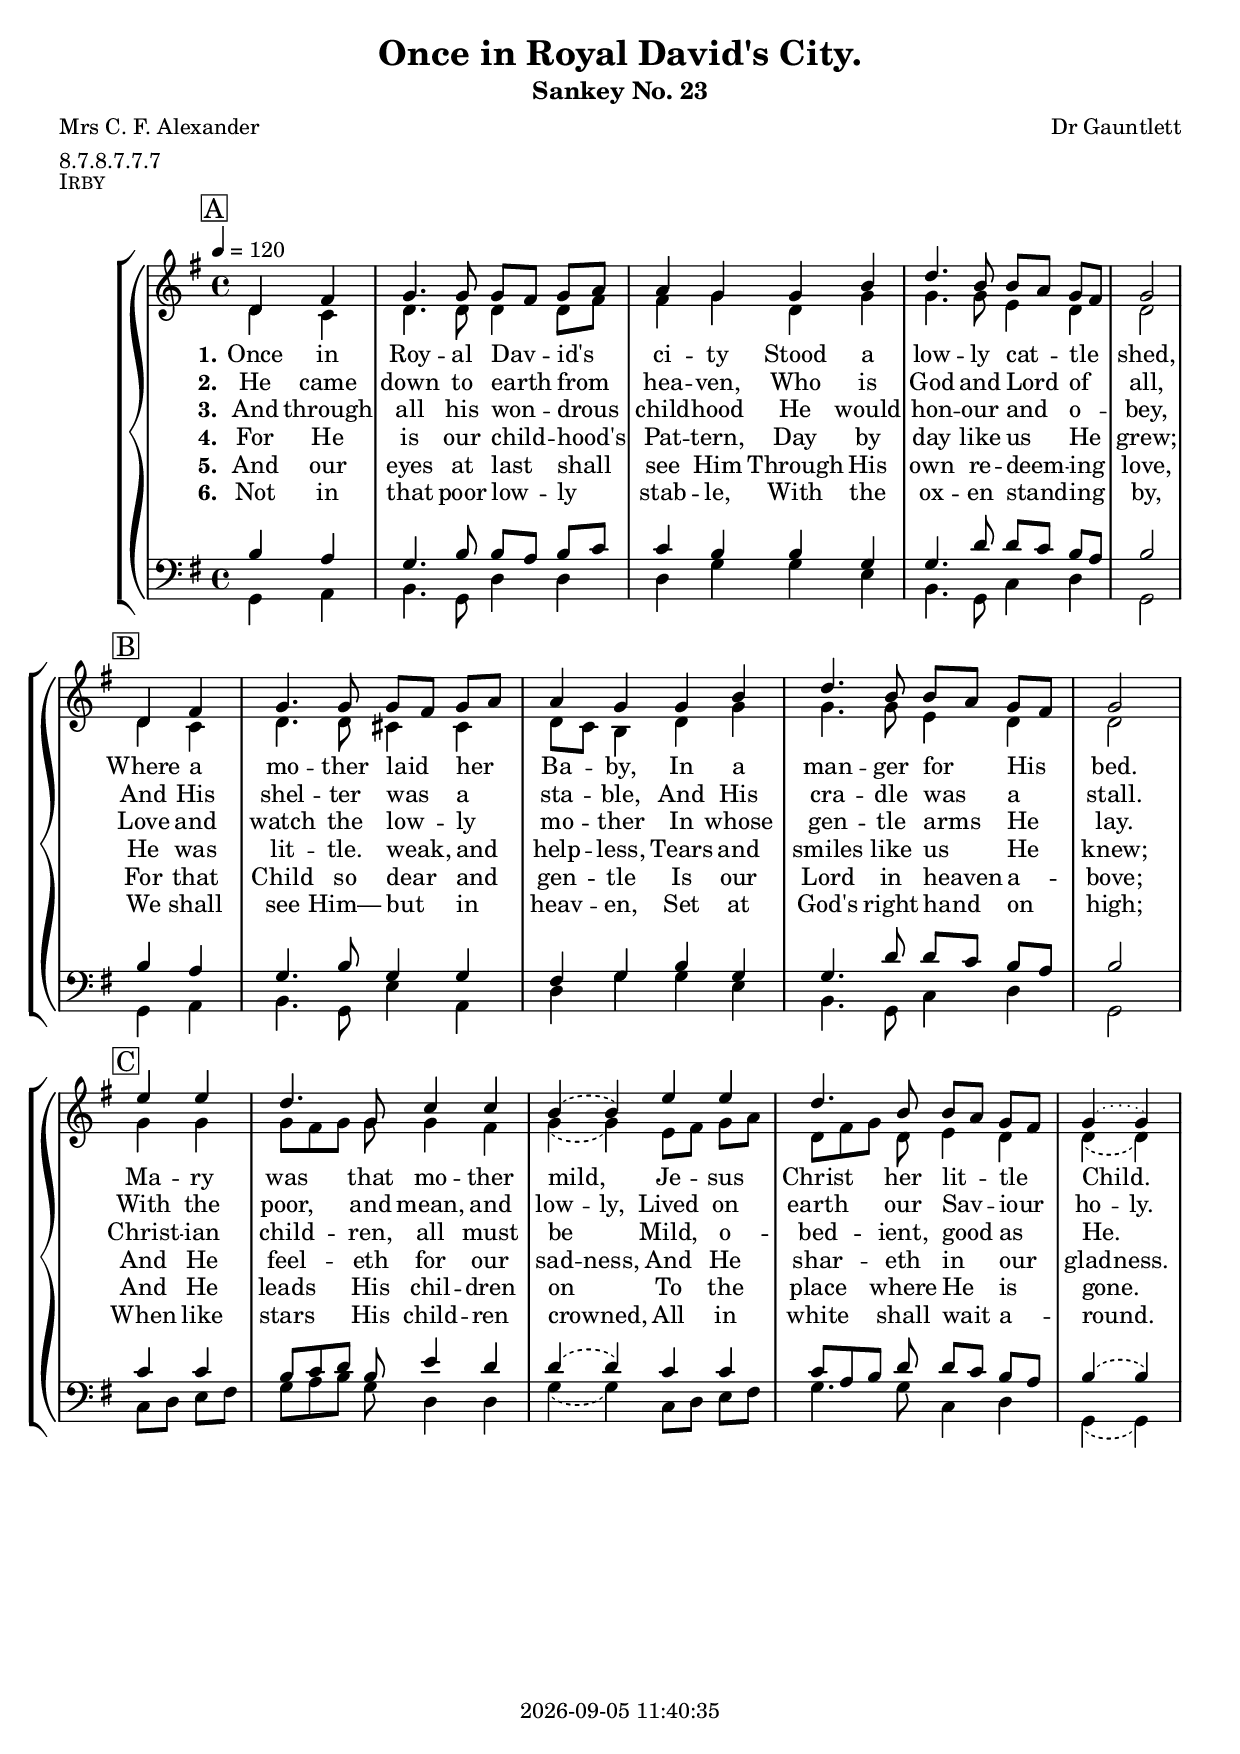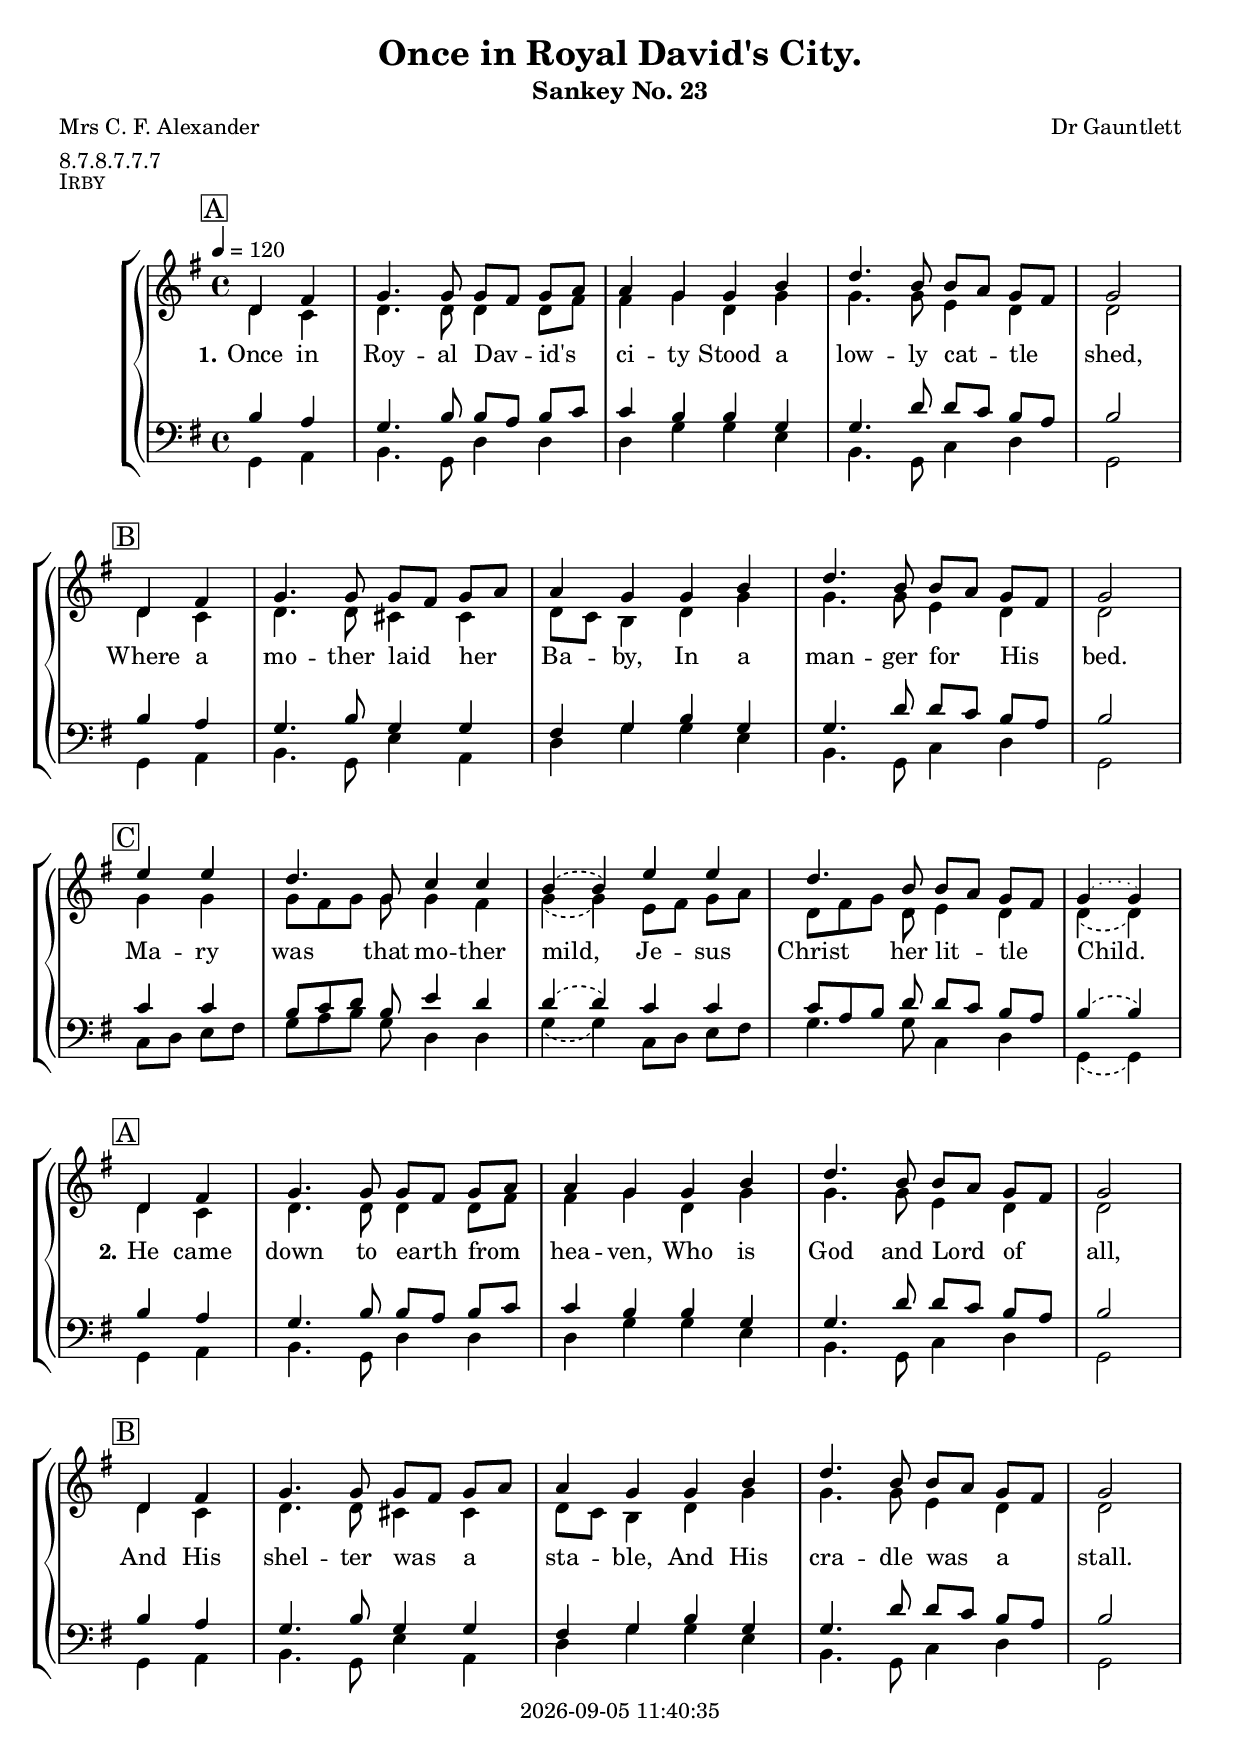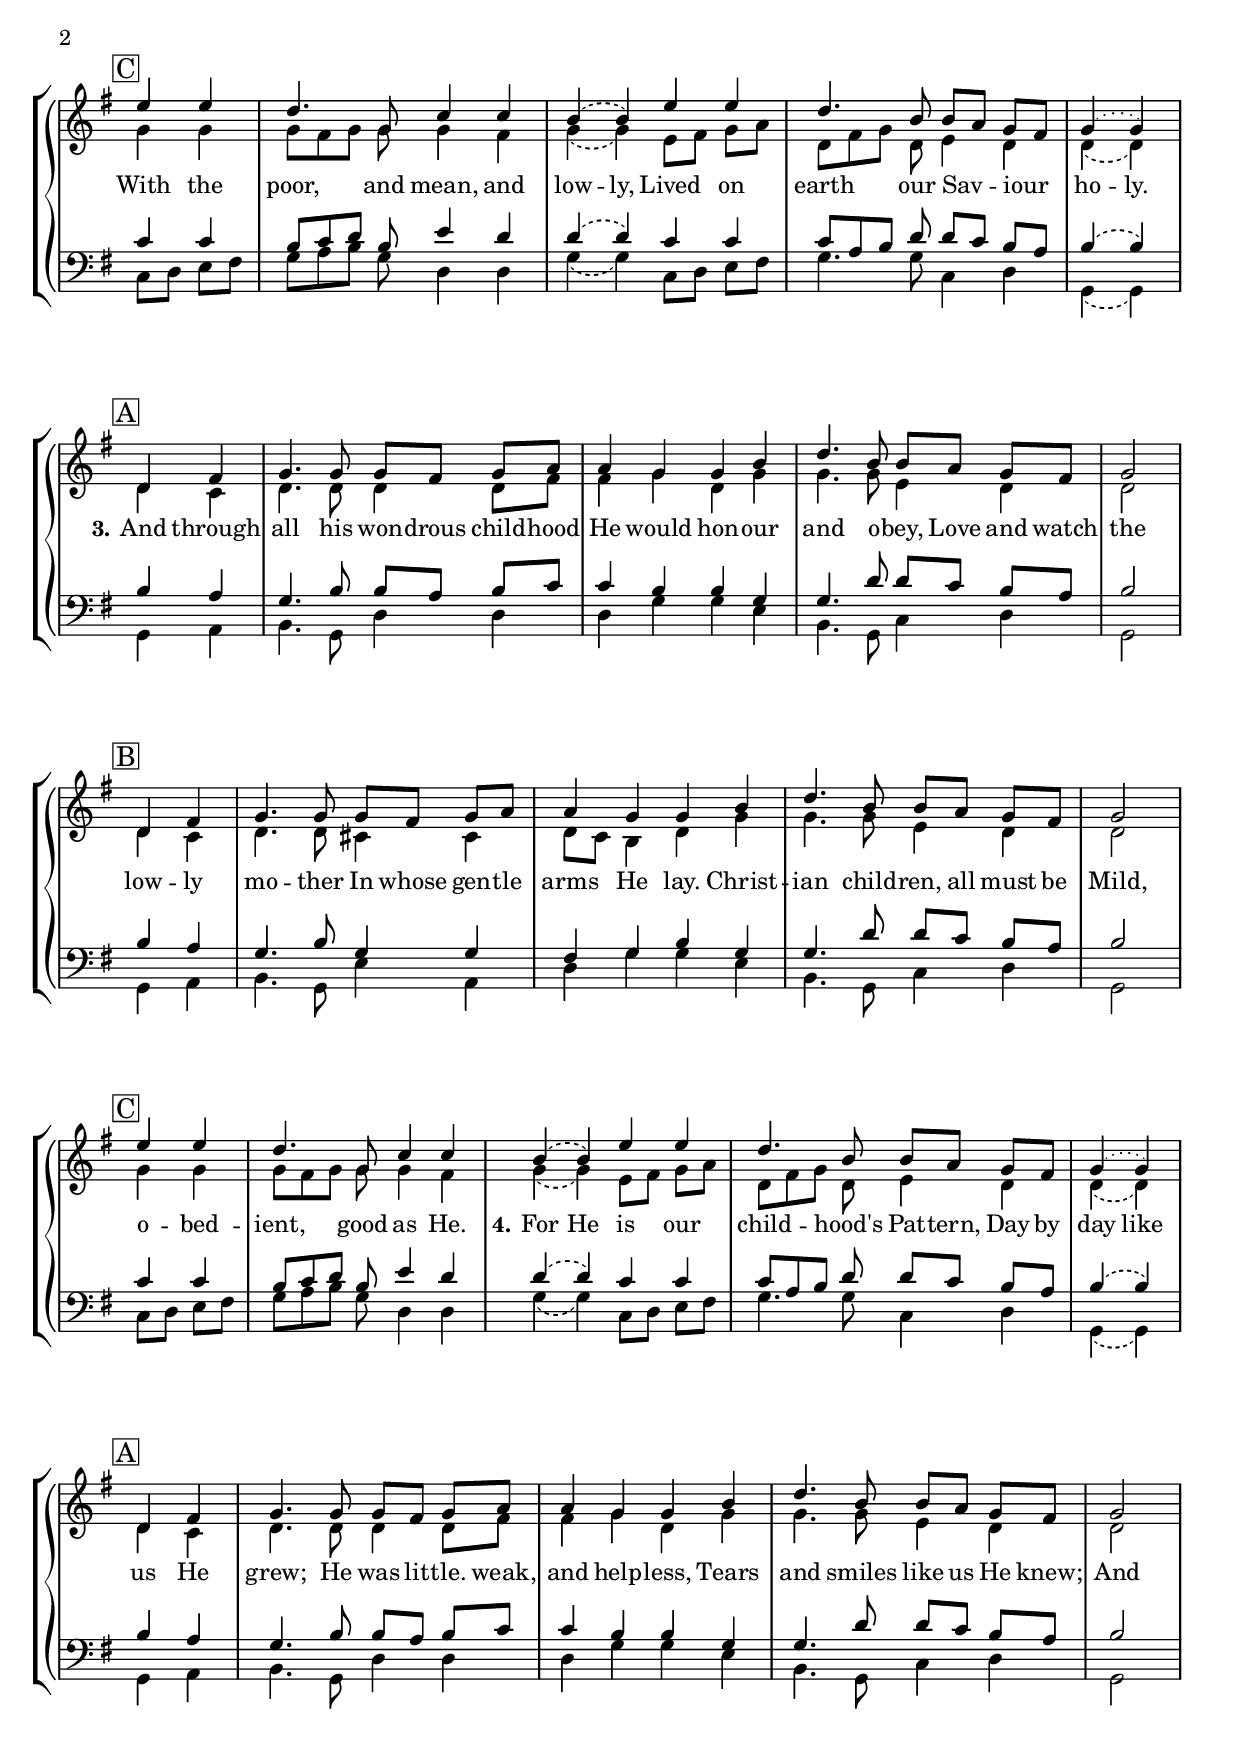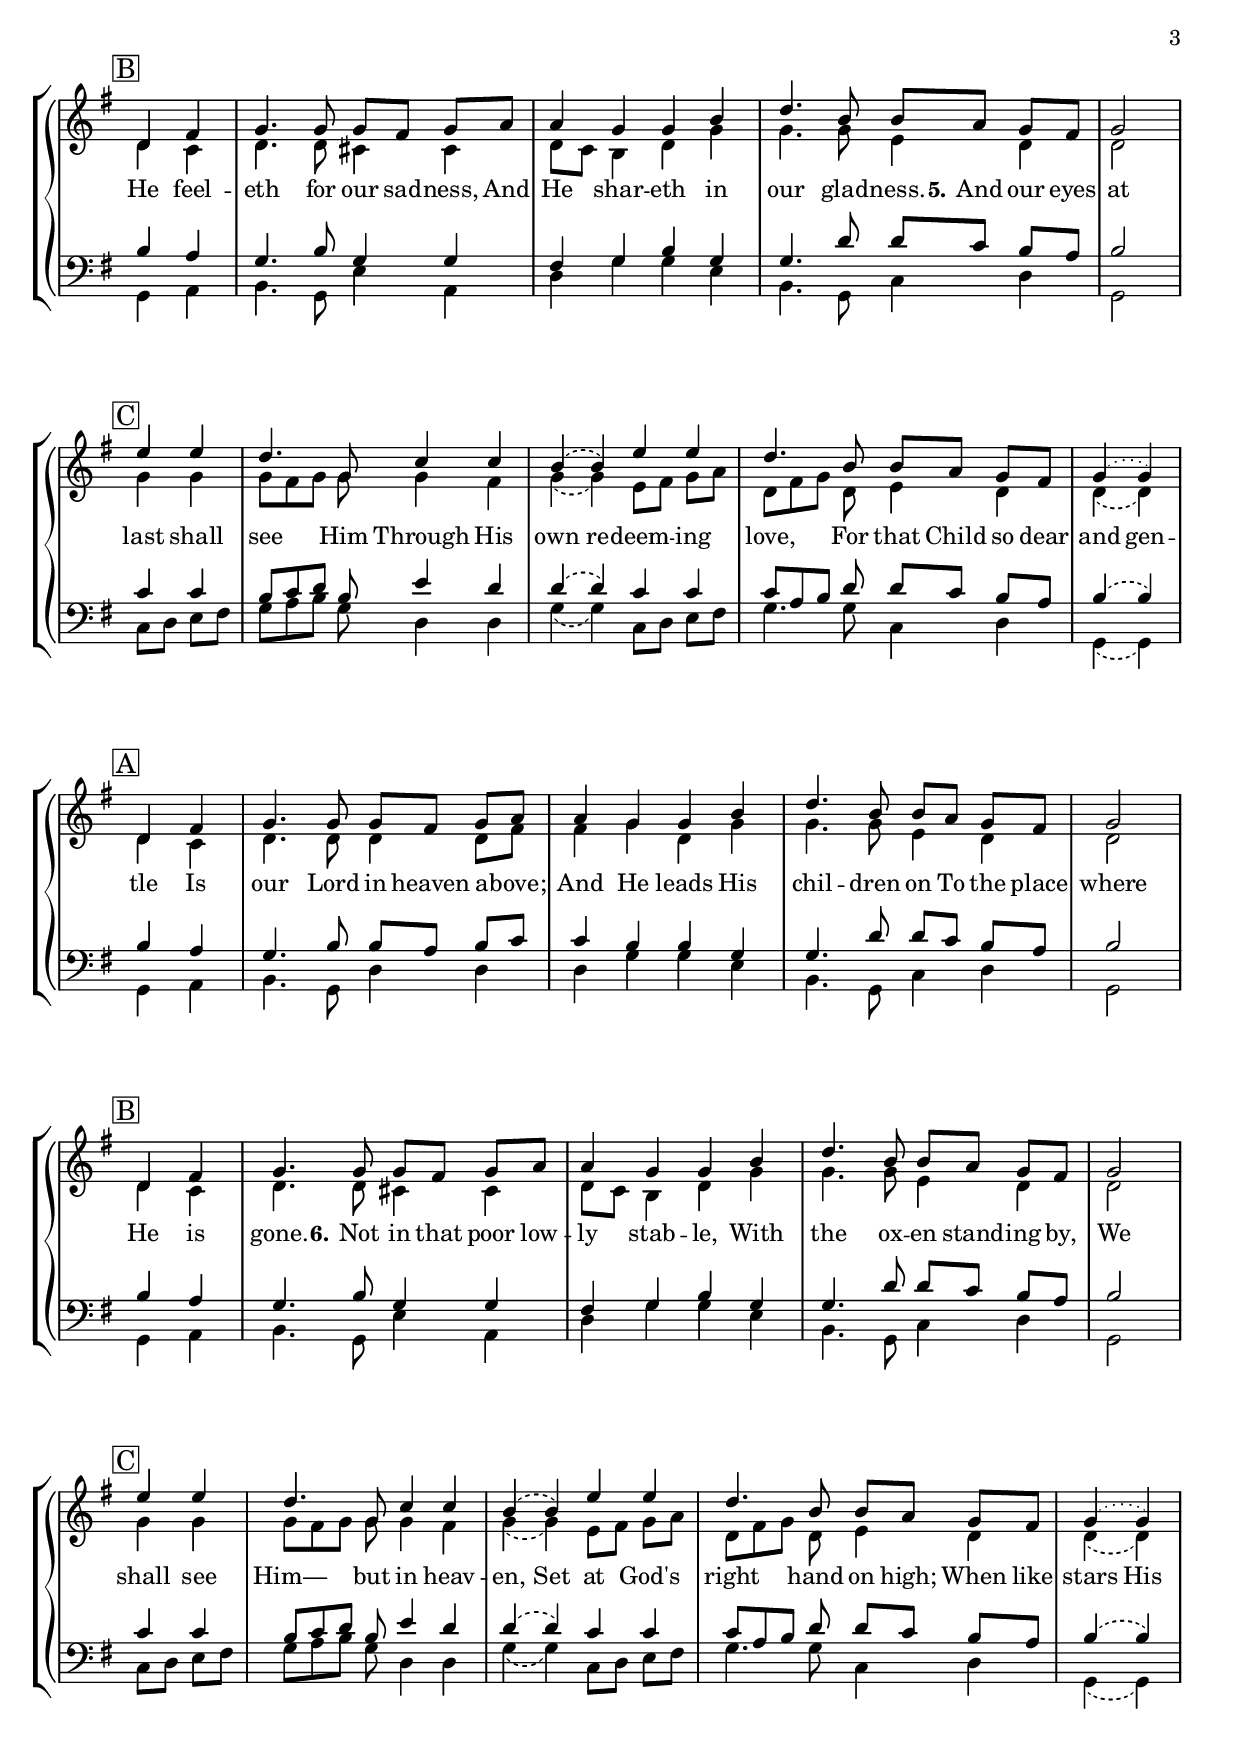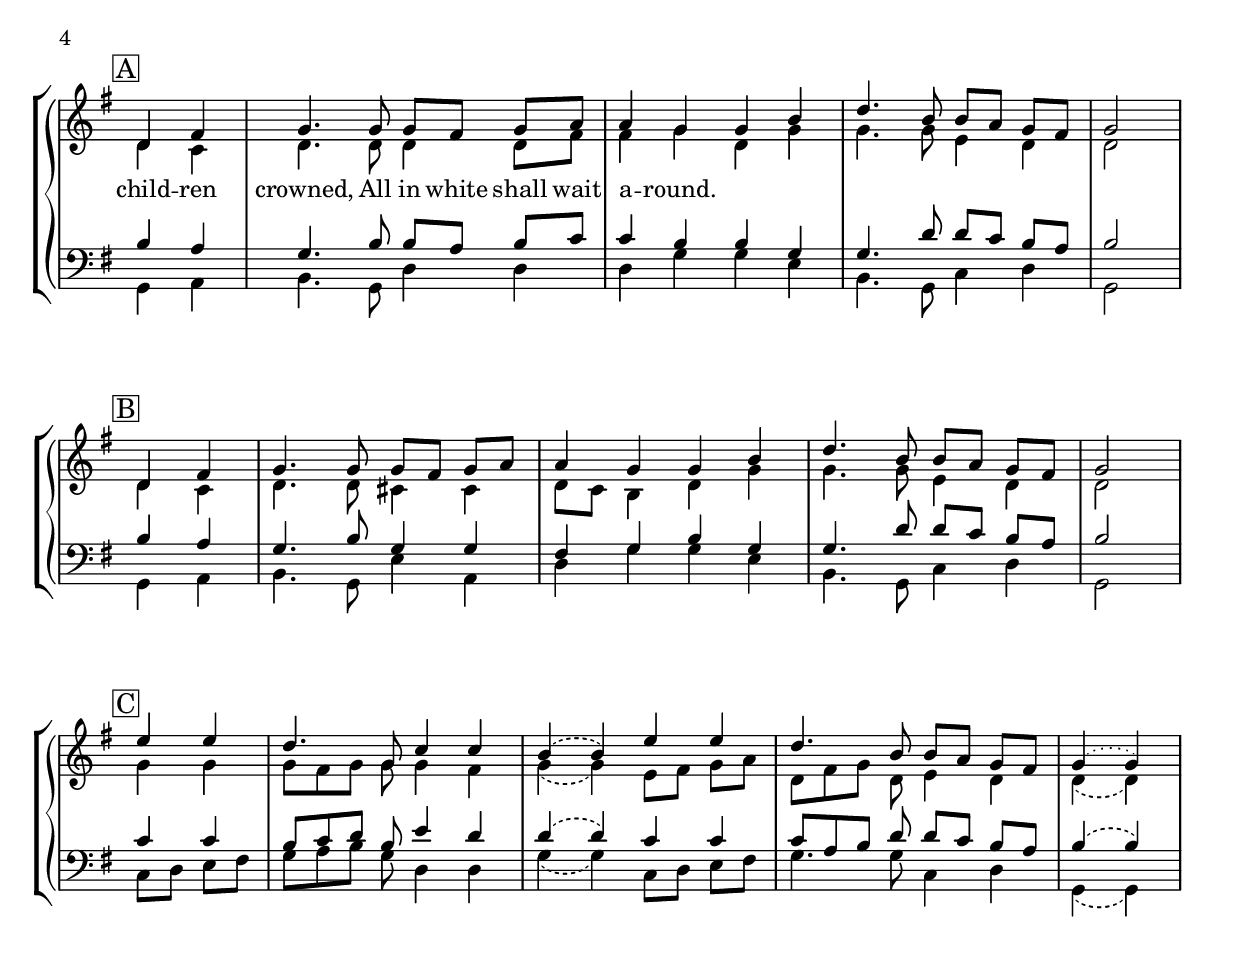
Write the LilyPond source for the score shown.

\version "2.20.2"

\include "articulate.ly"

today = #(strftime "%Y-%m-%d %H:%M:%S" (localtime (current-time)))

\header {
% centered at top
%  dedication  = "dedication"
  title       = "Once in Royal David's City."
  subtitle    = "Sankey No. 23"
%  instrument  = "instrument"
  
% arrangement of following lines:
%
%  poet    composer
%  meter   arranger
%  piece       opus

  composer    = "Dr Gauntlett"
%  arranger    = "arranger"
%  opus        = "opus"

  poet        = "Mrs C. F. Alexander"
  meter       = "8.7.8.7.7.7"
  piece       = \markup \smallCaps Irby

% centered at bottom
% tagline     = "tagline" % default lilypond version
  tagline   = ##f
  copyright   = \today
}

#(set-global-staff-size 19)

verses = 6

global = {
  \key g \major
  \time 4/4
  \tempo 4=120
  \partial 2
}

RehearsalTrack = {
% \set Score.currentBarNumber = #5
  \repeat volta \verses {
    \mark \markup { \box "A" } s2 s1*3 s2 \bar "|" \break
    \mark \markup { \box "B" } s2 s1*3 s2 \bar "|" \break
    \mark \markup { \box "C" } s2 s1*3 s2 \bar "|" \break
  }
}

soprano = \relative {
  \autoBeamOff
  \global
  \repeat volta \verses {
    d'4 fis
    g4. 8 8[fis] g[a]
    a4 g g b
    d4. b8 b[a] g[fis]
    g2 d4 fis
    g4. 8 g[fis] g[a] % B
    a4 g g b
    d4. b8 b[a] g[fis]
    g2 e'4 e
    d4. g,8 c4 c % C
    \slurDashed b4(b) \slurSolid e e
    d4. b8 b[a] g[fis]
    \slurDotted g4(g) \slurSolid
  }
}

alto = \relative {
  \autoBeamOff
  \global
  \repeat volta \verses {
    d'4 c
    d4. 8 4 8[fis]
    fis4 g d g
    g4. g8 e4 d
    d2 d4 c
    d4. d8 cis4 cis % B
    d8[c] b4 d g
    g4. g8 e4 d
    d2 g4 g
    g8[fis g] g g4 fis % C
    \slurDashed g4(g) e8[fis] g[a]
    d,8[ fis g] d e4 d
    d4(d)
  }
}

tenor = \relative {
  \autoBeamOff
  \global
  \repeat volta \verses {
    b4 a
    g4. b8 b[a] b[c]
    c4 b b g
    g4. d'8 d[c] b[a]
    b2 b4 a
    g4. b8 g4 g % B
    fis4 g b g
    g4. d'8 d[c] b[a]
    b2 c4 c
    b8[ c d] b e4 d % C
    \slurDashed d4(d) c c
    c8[a b] d d[c] b[a]
    b4(b)
  }
}

bass= \relative {
  \autoBeamOff
  \global
  \repeat volta \verses {
    g,4 a
    b4. g8 d'4 d
    d4 g g e
    b4. g8 c4 d
    g,2 g4 a
    b4. g8 e'4 a, % B
    d4 g g e
    b4. g8 c4 d
    g,2 c8[d] e[fis]
    g8[a b] g d4 d % C
    \slurDashed g4(g) c,8[d] e[fis]
    g4. g8 c,4 d
    g,4(g)
  }
}

chorus = \lyricmode {
}

wordsOne = \lyricmode {
  \set stanza = "1."
  Once in Roy -- al Dav -- id's ci -- ty
  Stood a low -- ly cat -- tle shed,
  Where a mo -- ther laid her Ba -- by,
  In a man -- ger for His bed.
  Ma -- ry was that mo -- ther mild,
  Je -- sus Christ her lit -- tle Child.
}
  
wordsTwo = \lyricmode {
  \set stanza = "2."
  He came down to earth from hea -- ven,
  Who is God and Lord of all,
  And His shel -- ter was a sta -- ble,
  And His cra -- dle was a stall.
  \set ignoreMelismata = ##t
  With the poor, and mean, and low -- ly,
  \unset ignoreMelismata
  Lived on earth our Sav -- iour
  \set ignoreMelismata = ##t
  ho -- ly.
}

wordsThree = \lyricmode {
  \set stanza = "3."
  And through all his won -- drous child -- hood
  He would hon -- our and o -- bey,
  Love and watch the low -- ly mo -- ther
  In whose gen -- tle arms He lay.
  Christ -- ian child -- ren, all must be
  Mild, o -- bed -- ient, good as He.
}
  
wordsFour = \lyricmode {
  \set stanza = "4."
  For He is our child -- hood's Pat -- tern,
  Day by day like us He grew;
  He was lit -- tle. weak, and help -- less,
  Tears and smiles like us He knew;
  And He feel -- eth for our
  \set ignoreMelismata = ##t
  sad -- ness,
  \unset ignoreMelismata
  And He shar -- eth in our
  \set ignoreMelismata = ##t
  glad -- ness.
}
  
wordsFive = \lyricmode {
  \set stanza = "5."
  And our eyes at last shall see Him
  Through His own re -- deem -- ing love,
  For that Child so dear and gen -- tle
  Is our Lord in heaven a -- bove;
  And He leads His chil -- dren on
  To the place where He is gone.
}
  
wordsSix = \lyricmode {
  \set stanza = "6."
  Not in that poor low -- ly stab -- le,
  With the ox -- en stand -- ing by,
  We shall see Him― but in heav -- en,
  Set at God's right hand on high;
  When like stars His child -- ren crowned,
  All in white shall wait a -- round.
}
  
wordsMidi = \lyricmode {
  "Once " "in " Roy "al " Dav "id's " ci "ty "
  "\nStood " "a " low "ly " cat "tle " "shed, "
  "\nWhere " "a " mo "ther " "laid " "her " Ba "by, "
  "\nIn " "a " man "ger " "for " "His " "bed. "
  "\nMa" "ry " "was " "that " mo "ther " "mild, "
  "\nJe" "sus " "Christ " "her " lit "tle " "Child. "

  "\nHe " "came " "down " "to " "earth " "from " hea "ven, "
  "\nWho " "is " "God " "and " "Lord " "of " "all, "
  "\nAnd " "His " shel "ter " "was " "a " sta "ble, "
  "\nAnd " "His " cra "dle " "was " "a " "stall. "
  \set ignoreMelismata = ##t
  "\nWith " "the " "poor, " "and " "mean, " "and " low "ly, "
  \unset ignoreMelismata
  "\nLived " "on " "earth " "our " Sav "iour "
  \set ignoreMelismata = ##t
  "ho" "ly. "
  \unset ignoreMelismata % Why does this have no effect?

  "\nAnd " "through " "all " "his " won "drous " child "hood "
  "\nHe " "would " hon "our " "and " o "bey, "
  "\nLove " "and " "watch " "the " low "ly " mo "ther "
  "\nIn " "whose " gen "tle " "arms " "He " "lay. "
  "\nChrist" "ian " child "ren, " "all " "must " "be "
  "\nMild, " o bed "ient, " "good " "as " "He. "
  \set stanza = "4."
  "\nFor " "He " "is " "our " child "hood's " Pat "tern, "
  "\nDay " "by " "day " "like " "us " "He " "grew; "
  "\nHe " "was " lit "tle. " "weak, " "and " help "less, "
  "\nTears " "and " "smiles " "like " "us " "He " "knew; "
  "\nAnd " "He " feel "eth " "for " "our " \set ignoreMelismata = ##t "\nsad" "ness, " \unset ignoreMelismata
  "\nAnd " "He " shar "eth " "in " "our "
  \set ignoreMelismata = ##t
  "\nglad" "ness. "
  \set stanza = "5."
  "\nAnd " "our " "eyes " "at " "last " "shall " "see " "Him "
  "\nThrough " "His " "own " re deem "ing " "love, "
  "\nFor " "that " "Child " "so " "dear " "and " gen "tle "
  "\nIs " "our " "Lord " "in " "heaven " a "bove; "
  "\nAnd " "He " "leads " "His " chil "dren " "on "
  "\nTo " "the " "place " "where " "He " "is " "gone. "
  \set stanza = "6."
  "\nNot " "in " "that " "poor " low "ly " stab "le, "
  "\nWith " "the " ox "en " stand "ing " "by, "
  "\nWe " "shall " "see " "Him― " "but " "in " heav "en, "
  "\nSet " "at " "God's " "right " "hand " "on " "high; "
  "\nWhen " "like " "stars " "His " child "ren " "crowned, "
  "\nAll " "in " "white " "shall " "wait " a "round. "
}
  
\book {
  \bookOutputSuffix "repeat"
  \score {
    \context GrandStaff <<
      <<
        \new ChoirStaff <<
                                  % Joint soprano/alto staff
          \new Staff <<
            \new Voice \RehearsalTrack
            \new Voice = "soprano" { \voiceOne \soprano }
            \new Voice = "alto"    { \voiceTwo \alto    }
            \new Lyrics \lyricsto "soprano" { \wordsOne \chorus }
            \new Lyrics \lyricsto "soprano"   \wordsTwo
            \new Lyrics \lyricsto "soprano"   \wordsThree
            \new Lyrics \lyricsto "soprano"   \wordsFour
            \new Lyrics \lyricsto "soprano"   \wordsFive
            \new Lyrics \lyricsto "soprano"   \wordsSix
          >>
                                  % Joint tenor/bass staff
          \new Staff <<
            \clef "bass"
            \new Voice = "tenor" { \voiceOne \tenor }
            \new Voice = "bass"  { \voiceTwo \bass  }
          >>
        >>
      >>
    >>
    \layout {
      indent = 1.5\cm
      \context {
        \Staff \RemoveAllEmptyStaves
      }
    }
  }
}
  
\book {
  \bookOutputSuffix "single"
  \score {
    \unfoldRepeats
    \context GrandStaff <<
      <<
        \new ChoirStaff <<
                                  % Joint soprano/alto staff
          \new Staff <<
            \new Voice \RehearsalTrack
            \new Voice = "soprano" { \voiceOne \soprano }
            \new Voice = "alto"    { \voiceTwo \alto    }
            \new Lyrics \lyricsto "soprano" { \wordsOne   \chorus
                                              \wordsTwo   \chorus
                                              \wordsThree \chorus
                                              \wordsFour  \chorus
                                              \wordsFive  \chorus
                                              \wordsSix   \chorus
                                            }
          >>
                                  % Joint tenor/bass staff
          \new Staff <<
            \clef "bass"
            \new Voice = "tenor" { \voiceOne \tenor }
            \new Voice = "bass"  { \voiceTwo \bass  }
          >>
        >>
      >>
    >>
    \layout {
      indent = 1.5\cm
      \context {
        \Staff \RemoveAllEmptyStaves
      }
    }
  }
}
  
\book {
  \bookOutputSuffix "midi"
  \score {
    \unfoldRepeats
%    \articulate
    \context GrandStaff <<
      <<
        \new ChoirStaff <<
                                  % Joint soprano/alto staff
          \new Staff <<
            \new Voice \RehearsalTrack
            \new Voice = "soprano" { \voiceOne \soprano }
            \new Voice = "alto"    { \voiceTwo \alto    }
            \new Lyrics \lyricsto "soprano" \wordsMidi
          >>
                                  % Joint tenor/bass staff
          \new Staff <<
            \clef "bass"
            \new Voice = "tenor" { \voiceOne \tenor }
            \new Voice = "bass"  { \voiceTwo \bass  }
          >>
        >>
      >>
    >>
    \midi {}
  }
}
